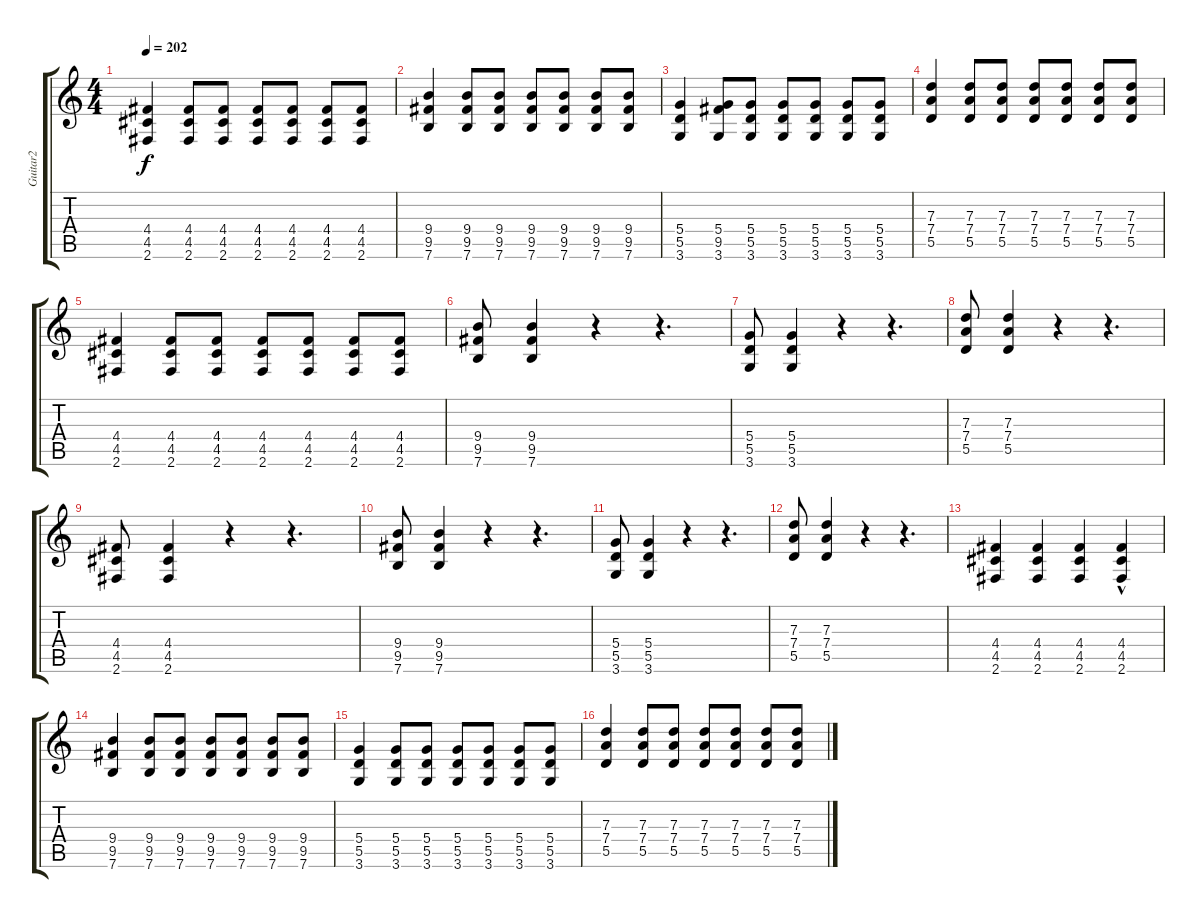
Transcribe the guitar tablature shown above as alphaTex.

\track ("Guitar2" "Guitar2") {instrument distortionguitar}
\staff {score tabs}
\tuning (E4 B3 G3 D3 A2 E2) {hide}
\ts (4 4)
\tempo 202
\clef g2
\ks c
(4.4 4.5 2.6).4{dy f} (4.4 4.5 2.6).8 (4.4 4.5 2.6).8 (4.4 4.5 2.6).8 (4.4 4.5 2.6).8 (4.4 4.5 2.6).8 (4.4 4.5 2.6).8 |
(9.4 9.5 7.6).4 (9.4 9.5 7.6).8 (9.4 9.5 7.6).8 (9.4 9.5 7.6).8 (9.4 9.5 7.6).8 (9.4 9.5 7.6).8 (9.4 9.5 7.6).8 |
(5.4 5.5 3.6).4 (5.4 9.5 3.6).8 (5.4 5.5 3.6).8 (5.4 5.5 3.6).8 (5.4 5.5 3.6).8 (5.4 5.5 3.6).8 (5.4 5.5 3.6).8 |
(7.3 7.4 5.5).4 (7.3 7.4 5.5).8 (7.3 7.4 5.5).8 (7.3 7.4 5.5).8 (7.3 7.4 5.5).8 (7.3 7.4 5.5).8 (7.3 7.4 5.5).8 |
(4.4 4.5 2.6).4 (4.4 4.5 2.6).8 (4.4 4.5 2.6).8 (4.4 4.5 2.6).8 (4.4 4.5 2.6).8 (4.4 4.5 2.6).8 (4.4 4.5 2.6).8 |
(9.4 9.5 7.6).8 (9.4 9.5 7.6).4 r.4 r.4{d} |
(5.4 5.5 3.6).8 (5.4 5.5 3.6).4 r.4 r.4{d} |
(7.3 7.4 5.5).8 (7.3 7.4 5.5).4 r.4 r.4{d} |
(4.4 4.5 2.6).8 (4.4 4.5 2.6).4 r.4 r.4{d} |
(9.4 9.5 7.6).8 (9.4 9.5 7.6).4 r.4 r.4{d} |
(5.4 5.5 3.6).8 (5.4 5.5 3.6).4 r.4 r.4{d} |
(7.3 7.4 5.5).8 (7.3 7.4 5.5).4 r.4 r.4{d} |
(4.4 4.5 2.6).4 (4.4 4.5 2.6).4 (4.4 4.5 2.6).4 (4.4{hac} 4.5 2.6).4 |
(9.4 9.5 7.6).4 (9.4 9.5 7.6).8 (9.4 9.5 7.6).8 (9.4 9.5 7.6).8 (9.4 9.5 7.6).8 (9.4 9.5 7.6).8 (9.4 9.5 7.6).8 |
(5.4 5.5 3.6).4 (5.4 5.5 3.6).8 (5.4 5.5 3.6).8 (5.4 5.5 3.6).8 (5.4 5.5 3.6).8 (5.4 5.5 3.6).8 (5.4 5.5 3.6).8 |
(7.3 7.4 5.5).4 (7.3 7.4 5.5).8 (7.3 7.4 5.5).8 (7.3 7.4 5.5).8 (7.3 7.4 5.5).8 (7.3 7.4 5.5).8 (7.3 7.4 5.5).8
